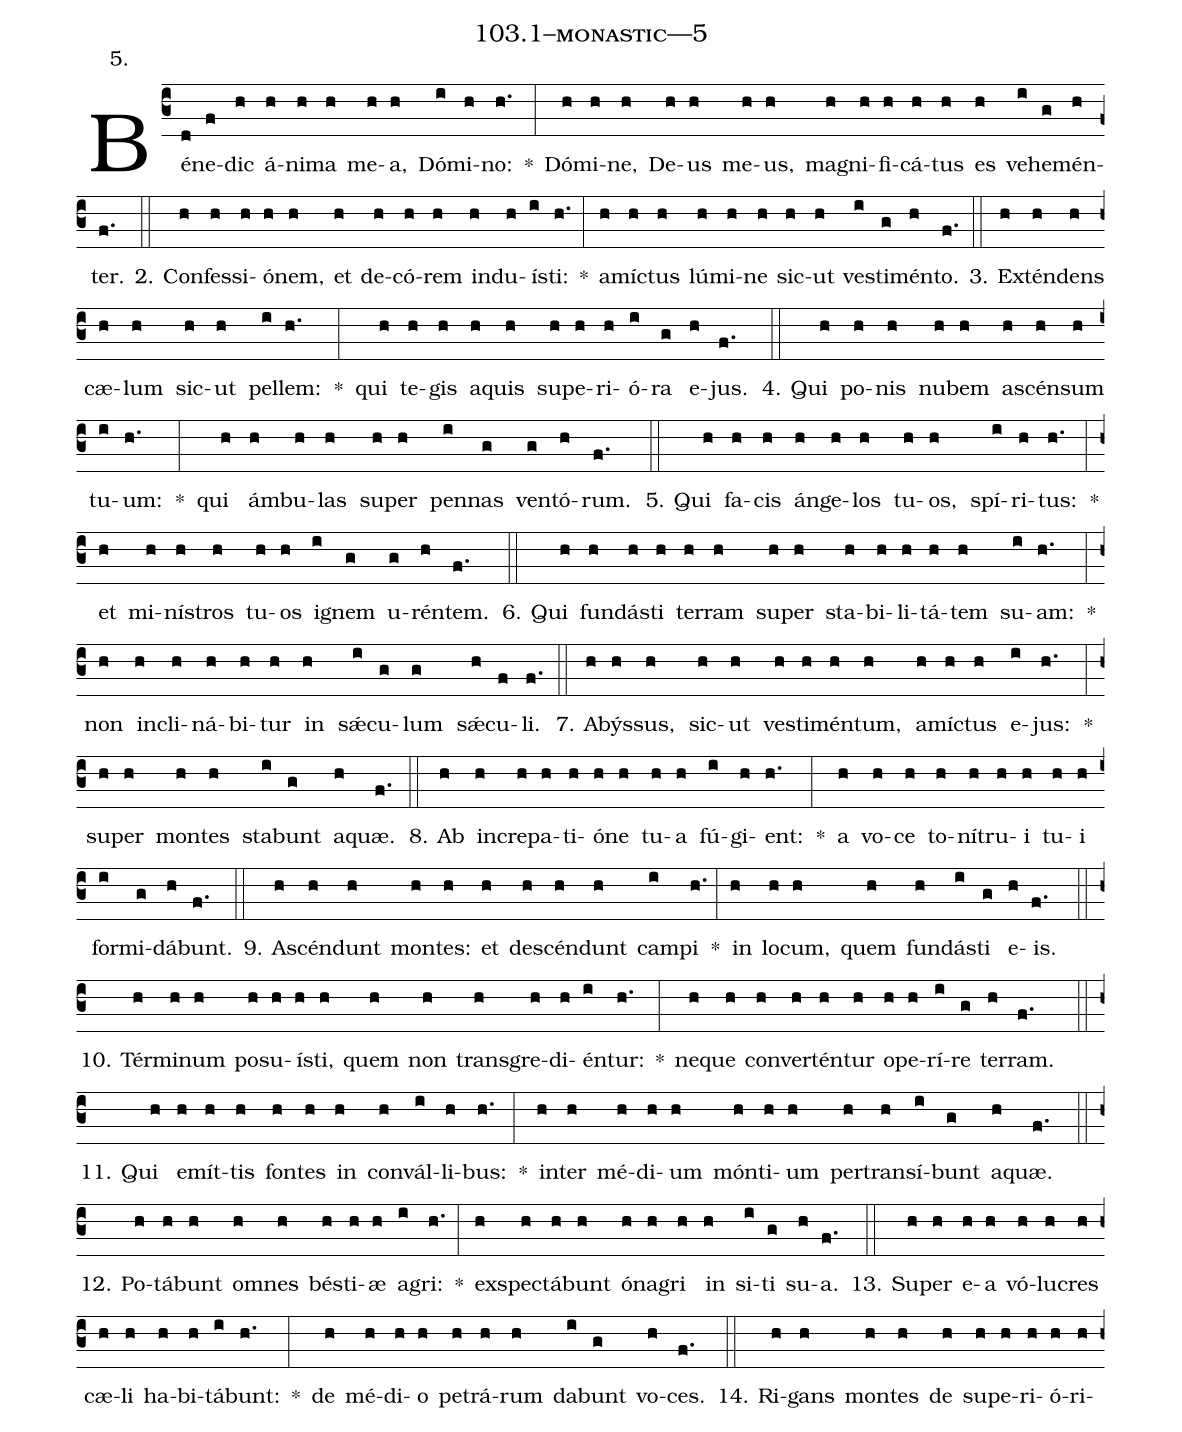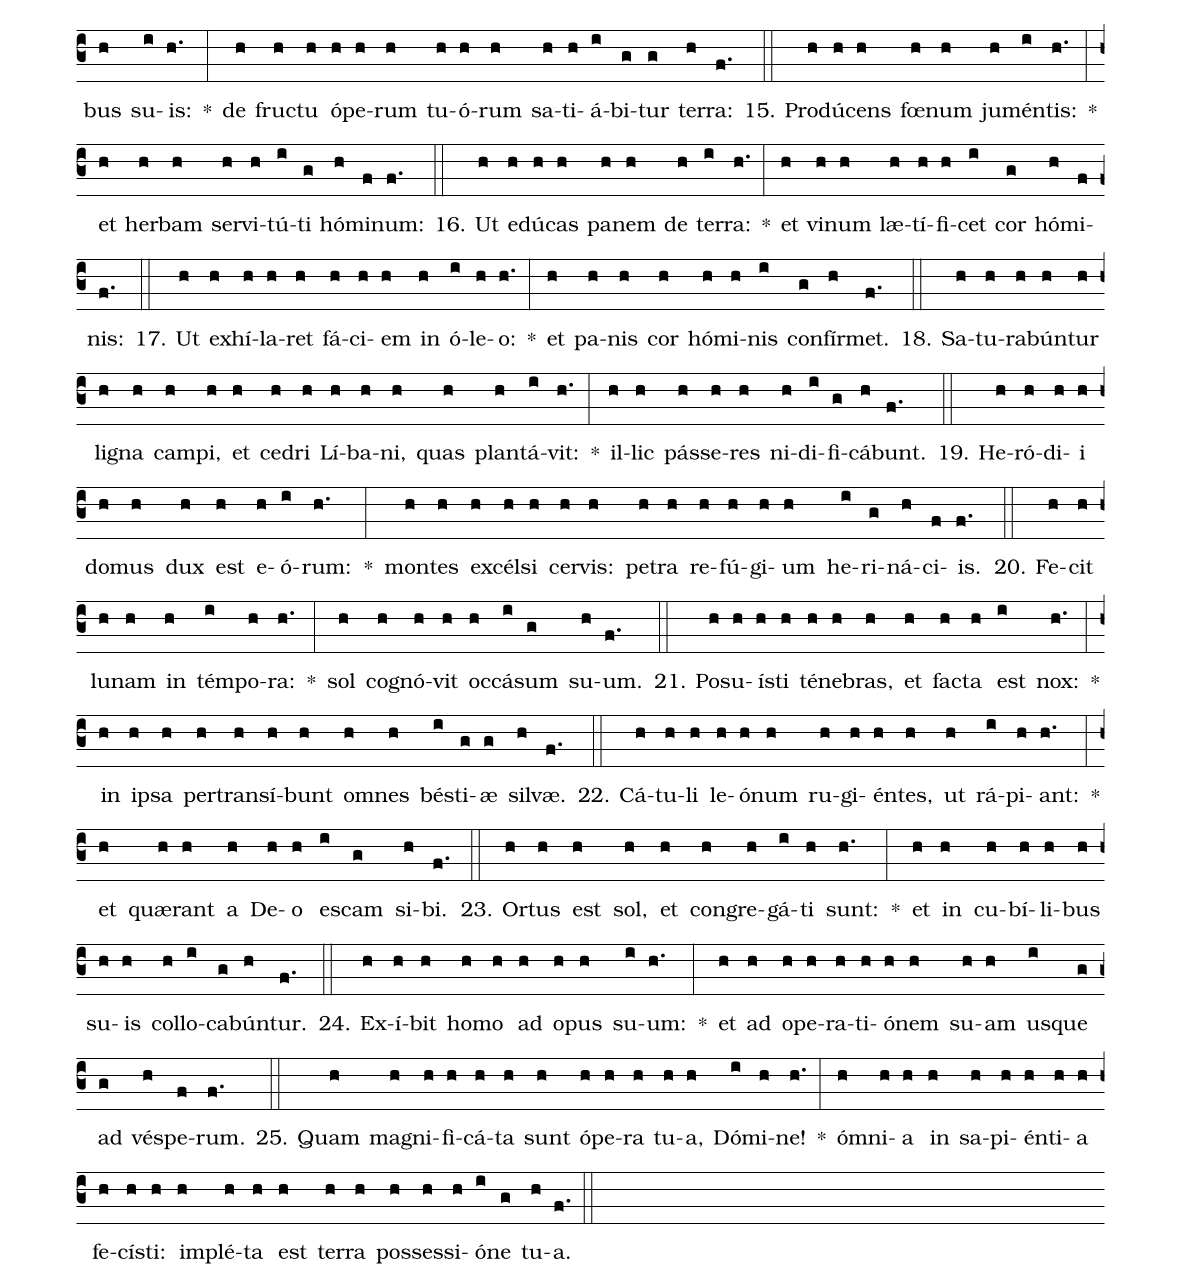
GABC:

name: 103.1--monastic---5;
annotation: 5.;
%%
(c3)Bé(d)ne(f)dic(h) á(h)ni(h)ma(h) me(h)a,(h) Dó(i)mi(h)no:(h.) *(:) Dó(h)mi(h)ne,(h) De(h)us(h) me(h)us,(h) ma(h)gni(h)fi(h)cá(h)tus(h) es(h) ve(i)he(g)mén(h)ter.(f.) (::)
2. Con(h)fes(h)si(h)ó(h)nem,(h) et(h) de(h)có(h)rem(h) ind(h)u(h)ís(i)ti:(h.) *(:) a(h)míc(h)tus(h) lú(h)mi(h)ne(h) sic(h)ut(h) ves(i)ti(g)mén(h)to.(f.) (::)
3. Ex(h)tén(h)dens(h) cæ(h)lum(h) sic(h)ut(h) pel(i)lem:(h.) *(:) qui(h) te(h)gis(h) a(h)quis(h) su(h)pe(h)ri(h)ó(i)ra(g) e(h)jus.(f.) (::)
4. Qui(h) po(h)nis(h) nu(h)bem(h) a(h)scén(h)sum(h) tu(i)um:(h.) *(:) qui(h) ám(h)bu(h)las(h) su(h)per(h) pen(i)nas(g) ven(g)tó(h)rum.(f.) (::)
5. Qui(h) fa(h)cis(h) án(h)ge(h)los(h) tu(h)os,(h) spí(i)ri(h)tus:(h.) *(:) et(h) mi(h)nís(h)tros(h) tu(h)os(h) i(i)gnem(g) u(g)rén(h)tem.(f.) (::)
6. Qui(h) fun(h)dás(h)ti(h) ter(h)ram(h) su(h)per(h) sta(h)bi(h)li(h)tá(h)tem(h) su(i)am:(h.) *(:) non(h) in(h)cli(h)ná(h)bi(h)tur(h) in(h) sǽ(i)cu(g)lum(g) sǽ(h)cu(f)li.(f.) (::)
7. A(h)býs(h)sus,(h) sic(h)ut(h) ves(h)ti(h)mén(h)tum,(h) a(h)míc(h)tus(h) e(i)jus:(h.) *(:) su(h)per(h) mon(h)tes(h) sta(i)bunt(g) a(h)quæ.(f.) (::)
8. Ab(h) in(h)cre(h)pa(h)ti(h)ó(h)ne(h) tu(h)a(h) fú(i)gi(h)ent:(h.) *(:) a(h) vo(h)ce(h) to(h)ní(h)tru(h)i(h) tu(h)i(h) for(i)mi(g)dá(h)bunt.(f.) (::)
9. A(h)scén(h)dunt(h) mon(h)tes:(h) et(h) de(h)scén(h)dunt(h) cam(i)pi(h.) *(:) in(h) lo(h)cum,(h) quem(h) fun(h)dás(i)ti(g) e(h)is.(f.) (::)
10. Tér(h)mi(h)num(h) po(h)su(h)ís(h)ti,(h) quem(h) non(h) trans(h)gre(h)di(h)én(i)tur:(h.) *(:) ne(h)que(h) con(h)ver(h)tén(h)tur(h) o(h)pe(h)rí(i)re(g) ter(h)ram.(f.) (::)
11. Qui(h) e(h)mít(h)tis(h) fon(h)tes(h) in(h) con(h)vál(i)li(h)bus:(h.) *(:) in(h)ter(h) mé(h)di(h)um(h) món(h)ti(h)um(h) per(h)trans(h)í(i)bunt(g) a(h)quæ.(f.) (::)
12. Po(h)tá(h)bunt(h) om(h)nes(h) bés(h)ti(h)æ(h) a(i)gri:(h.) *(:) ex(h)spec(h)tá(h)bunt(h) ó(h)na(h)gri(h) in(h) si(i)ti(g) su(h)a.(f.) (::)
13. Su(h)per(h) e(h)a(h) vó(h)lu(h)cres(h) cæ(h)li(h) ha(h)bi(h)tá(i)bunt:(h.) *(:) de(h) mé(h)di(h)o(h) pe(h)trá(h)rum(h) da(i)bunt(g) vo(h)ces.(f.) (::)
14. Ri(h)gans(h) mon(h)tes(h) de(h) su(h)pe(h)ri(h)ó(h)ri(h)bus(h) su(i)is:(h.) *(:) de(h) fruc(h)tu(h) ó(h)pe(h)rum(h) tu(h)ó(h)rum(h) sa(h)ti(h)á(i)bi(g)tur(g) ter(h)ra:(f.) (::)
15. Pro(h)dú(h)cens(h) fœ(h)num(h) ju(h)mén(i)tis:(h.) *(:) et(h) her(h)bam(h) ser(h)vi(h)tú(i)ti(g) hó(h)mi(f)num:(f.) (::)
16. Ut(h) e(h)dú(h)cas(h) pa(h)nem(h) de(h) ter(i)ra:(h.) *(:) et(h) vi(h)num(h) læ(h)tí(h)fi(h)cet(i) cor(g) hó(h)mi(f)nis:(f.) (::)
17. Ut(h) ex(h)hí(h)la(h)ret(h) fá(h)ci(h)em(h) in(h) ó(i)le(h)o:(h.) *(:) et(h) pa(h)nis(h) cor(h) hó(h)mi(h)nis(i) con(g)fír(h)met.(f.) (::)
18. Sa(h)tu(h)ra(h)bún(h)tur(h) li(h)gna(h) cam(h)pi,(h) et(h) ce(h)dri(h) Lí(h)ba(h)ni,(h) quas(h) plan(h)tá(i)vit:(h.) *(:) il(h)lic(h) pás(h)se(h)res(h) ni(h)di(i)fi(g)cá(h)bunt.(f.) (::)
19. He(h)ró(h)di(h)i(h) do(h)mus(h) dux(h) est(h) e(h)ó(i)rum:(h.) *(:) mon(h)tes(h) ex(h)cél(h)si(h) cer(h)vis:(h) pe(h)tra(h) re(h)fú(h)gi(h)um(h) he(i)ri(g)ná(h)ci(f)is.(f.) (::)
20. Fe(h)cit(h) lu(h)nam(h) in(h) tém(i)po(h)ra:(h.) *(:) sol(h) co(h)gnó(h)vit(h) oc(h)cá(i)sum(g) su(h)um.(f.) (::)
21. Po(h)su(h)ís(h)ti(h) té(h)ne(h)bras,(h) et(h) fac(h)ta(h) est(i) nox:(h.) *(:) in(h) ip(h)sa(h) per(h)trans(h)í(h)bunt(h) om(h)nes(h) bés(i)ti(g)æ(g) sil(h)væ.(f.) (::)
22. Cá(h)tu(h)li(h) le(h)ó(h)num(h) ru(h)gi(h)én(h)tes,(h) ut(h) rá(i)pi(h)ant:(h.) *(:) et(h) quæ(h)rant(h) a(h) De(h)o(h) es(i)cam(g) si(h)bi.(f.) (::)
23. Or(h)tus(h) est(h) sol,(h) et(h) con(h)gre(h)gá(i)ti(h) sunt:(h.) *(:) et(h) in(h) cu(h)bí(h)li(h)bus(h) su(h)is(h) col(h)lo(i)ca(g)bún(h)tur.(f.) (::)
24. Ex(h)í(h)bit(h) ho(h)mo(h) ad(h) o(h)pus(h) su(i)um:(h.) *(:) et(h) ad(h) o(h)pe(h)ra(h)ti(h)ó(h)nem(h) su(h)am(h) us(i)que(g) ad(g) vés(h)pe(f)rum.(f.) (::)
25. Quam(h) ma(h)gni(h)fi(h)cá(h)ta(h) sunt(h) ó(h)pe(h)ra(h) tu(h)a,(h) Dó(i)mi(h)ne!(h.) *(:) óm(h)ni(h)a(h) in(h) sa(h)pi(h)én(h)ti(h)a(h) fe(h)cís(h)ti:(h) im(h)plé(h)ta(h) est(h) ter(h)ra(h) pos(h)ses(h)si(h)ó(i)ne(g) tu(h)a.(f.) (::)
